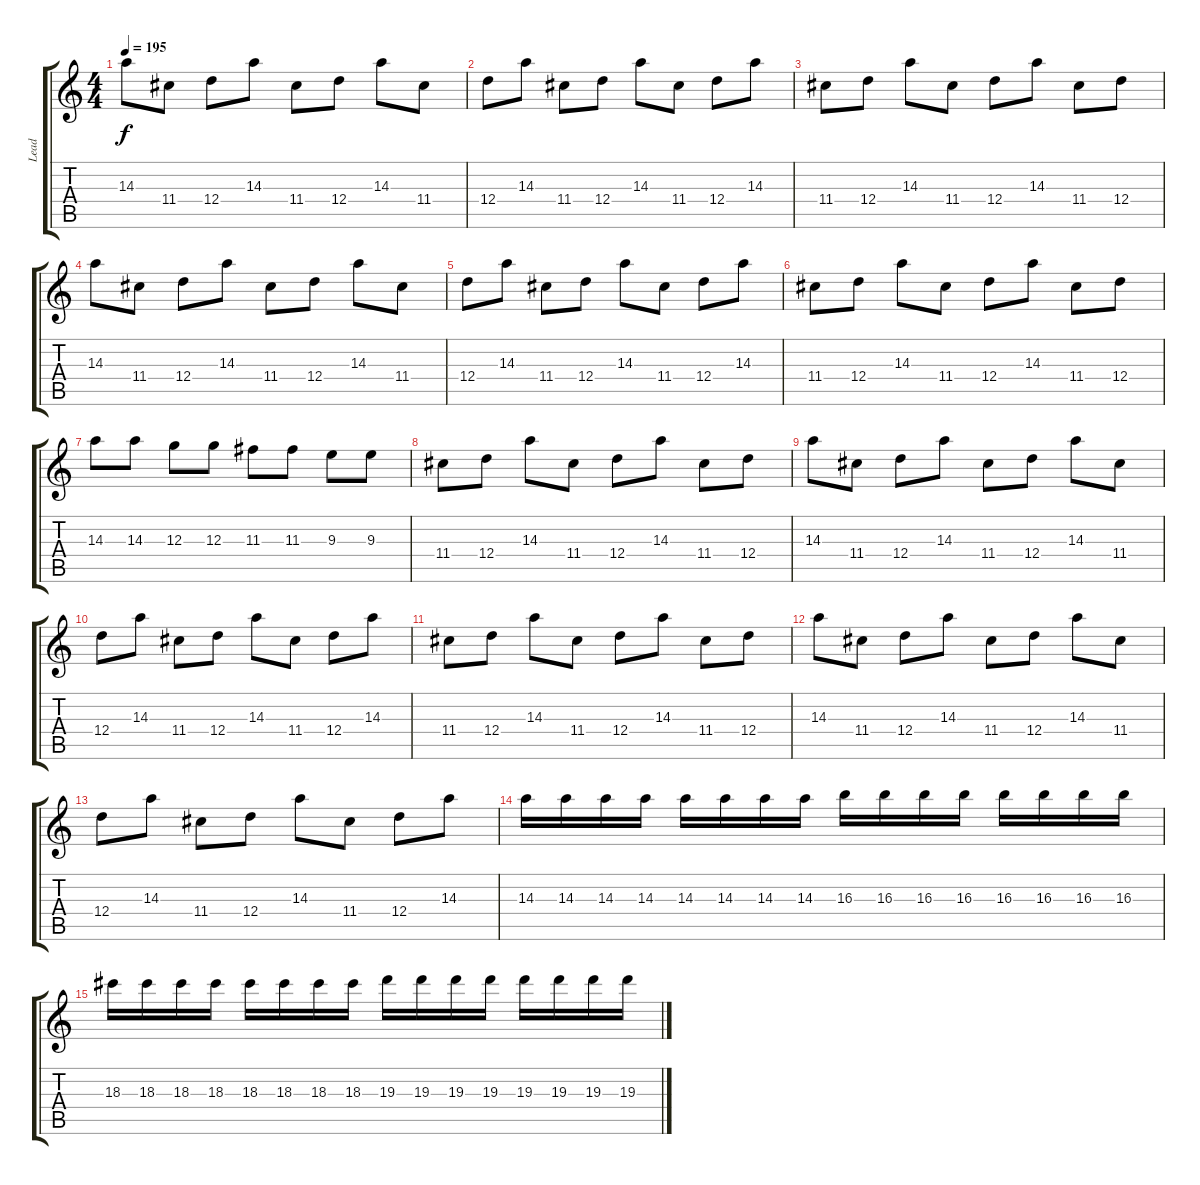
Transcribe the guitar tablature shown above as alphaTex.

\track ("Lead" "Lead") {instrument distortionguitar}
\staff {score tabs}
\tuning (E4 B3 G3 D3 A2 D2) {hide}
\ts (4 4)
\tempo 195
\clef g2
\ks c
14.3.8{dy f} 11.4.8 12.4.8 14.3.8 11.4.8 12.4.8 14.3.8 11.4.8 |
12.4.8 14.3.8 11.4.8 12.4.8 14.3.8 11.4.8 12.4.8 14.3.8 |
11.4.8 12.4.8 14.3.8 11.4.8 12.4.8 14.3.8 11.4.8 12.4.8 |
14.3.8 11.4.8 12.4.8 14.3.8 11.4.8 12.4.8 14.3.8 11.4.8 |
12.4.8 14.3.8 11.4.8 12.4.8 14.3.8 11.4.8 12.4.8 14.3.8 |
11.4.8 12.4.8 14.3.8 11.4.8 12.4.8 14.3.8 11.4.8 12.4.8 |
14.3.8 14.3.8 12.3.8 12.3.8 11.3.8 11.3.8 9.3.8 9.3.8 |
11.4.8 12.4.8 14.3.8 11.4.8 12.4.8 14.3.8 11.4.8 12.4.8 |
14.3.8 11.4.8 12.4.8 14.3.8 11.4.8 12.4.8 14.3.8 11.4.8 |
12.4.8 14.3.8 11.4.8 12.4.8 14.3.8 11.4.8 12.4.8 14.3.8 |
11.4.8 12.4.8 14.3.8 11.4.8 12.4.8 14.3.8 11.4.8 12.4.8 |
14.3.8 11.4.8 12.4.8 14.3.8 11.4.8 12.4.8 14.3.8 11.4.8 |
12.4.8 14.3.8 11.4.8 12.4.8 14.3.8 11.4.8 12.4.8 14.3.8 |
14.3.16 14.3.16 14.3.16 14.3.16 14.3.16 14.3.16 14.3.16 14.3.16 16.3.16 16.3.16 16.3.16 16.3.16 16.3.16 16.3.16 16.3.16 16.3.16 |
18.3.16 18.3.16 18.3.16 18.3.16 18.3.16 18.3.16 18.3.16 18.3.16 19.3.16 19.3.16 19.3.16 19.3.16 19.3.16 19.3.16 19.3.16 19.3.16
